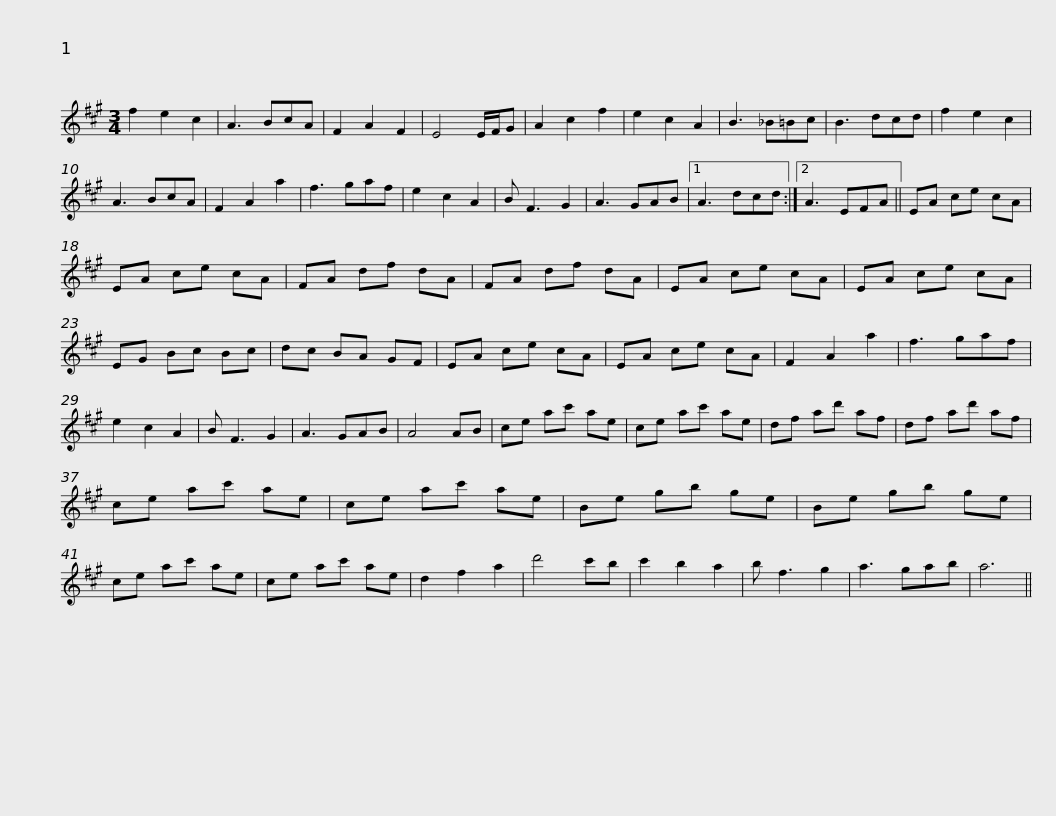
X:1
L:1/8
M:3/4
I:linebreak $
K:A
V:1 treble
V:1
 f2 e2 c2 | A3 BcA | F2 A2 F2 | E4 E/F/G | A2 c2 f2 | %5
 e2 c2 A2 | B3 _B=Bc | B3 dcd | f2 e2 c2 | A3 BcA |$ %10
 F2 A2 a2 | f3 gaf | e2 c2 A2 | B F3 G2 | A3 GAB |1 %15
 A3 dcd :|2 A3 EFA || EA ce cA | EA ce cA |$ FA df dA | %20
 FA df dA | EA ce cA | EA ce cA | EG Bc Bc | dc BA GF | %25
 EA ce cA |$ EA ce cA | F2 A2 a2 | f3 gaf | e2 c2 A2 | %30
 B F3 G2 | A3 GAB | A4 AB | ce ac' ae | ce ac' ae |$ %35
 df ad' af | df ad' af | ce ac' ae | ce ac' ae | Be gb ge | %40
 Be gb ge |$ ce ac' ae | ce ac' ae | d2 f2 a2 | d'4 c'b | %45
 c'2 b2 a2 | b f3 g2 | a3 gab | a6 || %49
